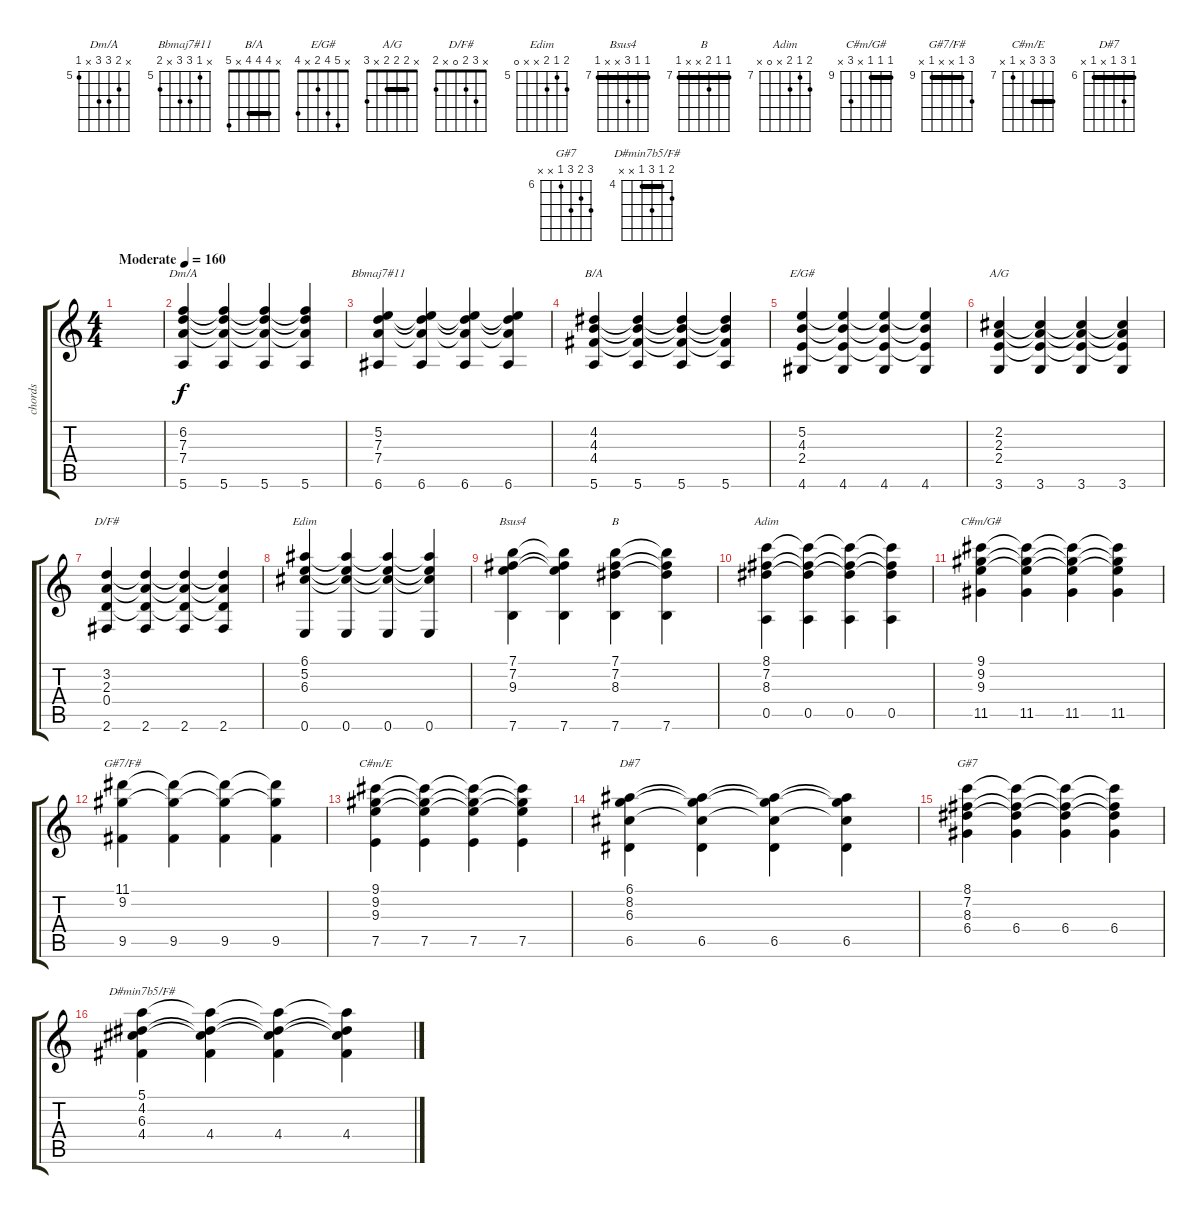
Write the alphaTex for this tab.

\track ("chords" "chords") {instrument acousticguitarsteel}
\staff {score tabs}
\tuning (E4 B3 G3 D3 A2 E2) {hide}
\chord ("Dm/A" x 6 7 7 x 5) {firstfret 5}
\chord ("Bbmaj7#11" x 5 7 7 x 6) {firstfret 5}
\chord ("B/A" x 4 4 4 x 5) {barre 4}
\chord ("E/G#" x 5 4 2 x 4)
\chord ("A/G" x 2 2 2 x 3) {barre 2}
\chord ("D/F#" x 3 2 0 x 2)
\chord ("Edim" 6 5 6 x x 0) {firstfret 5}
\chord ("Bsus4" 7 7 9 x x 7) {firstfret 7 barre 7}
\chord ("B" 7 7 8 x x 7) {firstfret 7 barre 7}
\chord ("Adim" 8 7 8 x 0 x) {firstfret 7}
\chord ("C#m/G#" 9 9 9 x 11 x) {firstfret 9 barre 9}
\chord ("G#7/F#" 11 9 x x 9 x) {firstfret 9 barre 9}
\chord ("C#m/E" 9 9 9 x 7 x) {firstfret 7 barre 9}
\chord ("D#7" 6 8 6 x 6 x) {firstfret 6 barre 6}
\chord ("G#7" 8 7 8 6 x x) {firstfret 6}
\chord ("D#min7b5/F#" 5 4 6 4 x x) {firstfret 4 barre 4}
\ts (4 4)
\tempo (160 "Moderate")
\clef g2
\ks c
|
(6.2 7.3 7.4 5.6).4{ch "Dm/A"} (6.2{t} 7.3{t} 7.4{t} 5.6).4 (6.2{t} 7.3{t} 7.4{t} 5.6).4 (6.2{t} 7.3{t} 7.4{t} 5.6).4 |
(5.2 7.3 7.4 6.6).4{ch "Bbmaj7#11"} (5.2{t} 7.3{t} 7.4{t} 6.6).4 (5.2{t} 7.3{t} 7.4{t} 6.6).4 (5.2{t} 7.3{t} 7.4{t} 6.6).4 |
(4.2 4.3 4.4 5.6).4{ch "B/A"} (4.2{t} 4.3{t} 4.4{t} 5.6).4 (4.2{t} 4.3{t} 4.4{t} 5.6).4 (4.2{t} 4.3{t} 4.4{t} 5.6).4 |
(5.2 4.3 2.4 4.6).4{ch "E/G#"} (5.2{t} 4.3{t} 2.4{t} 4.6).4 (5.2{t} 4.3{t} 2.4{t} 4.6).4 (5.2{t} 4.3{t} 2.4{t} 4.6).4 |
(2.2 2.3 2.4 3.6).4{ch "A/G"} (2.2{t} 2.3{t} 2.4{t} 3.6).4 (2.2{t} 2.3{t} 2.4{t} 3.6).4 (2.2{t} 2.3{t} 2.4{t} 3.6).4 |
(3.2 2.3 0.4 2.6).4{ch "D/F#"} (3.2{t} 2.3{t} 0.4{t} 2.6).4 (3.2{t} 2.3{t} 0.4{t} 2.6).4 (3.2{t} 2.3{t} 0.4{t} 2.6).4 |
(6.1 5.2 6.3 0.6).4{ch "Edim"} (6.1{t} 5.2{t} 6.3{t} 0.6).4 (6.1{t} 5.2{t} 6.3{t} 0.6).4 (6.1{t} 5.2{t} 6.3{t} 0.6).4 |
(7.1 7.2 9.3 7.6).4{ch "Bsus4"} (7.1{t} 7.2{t} 9.3{t} 7.6).4 (7.1 7.2 8.3 7.6).4{ch "B"} (7.1{t} 7.2{t} 8.3{t} 7.6).4 |
(8.1 7.2 8.3 0.5).4{ch "Adim"} (8.1{t} 7.2{t} 8.3{t} 0.5).4 (8.1{t} 7.2{t} 8.3{t} 0.5).4 (8.1{t} 7.2{t} 8.3{t} 0.5).4 |
(9.1 9.2 9.3 11.5).4{ch "C#m/G#"} (9.1{t} 9.2{t} 9.3{t} 11.5).4 (9.1{t} 9.2{t} 9.3{t} 11.5).4 (9.1{t} 9.2{t} 9.3{t} 11.5).4 |
(11.1 9.2 9.5).4{ch "G#7/F#"} (11.1{t} 9.2{t} 9.5).4 (11.1{t} 9.2{t} 9.5).4 (11.1{t} 9.2{t} 9.5).4 |
(9.1 9.2 9.3 7.5).4{ch "C#m/E"} (9.1{t} 9.2{t} 9.3{t} 7.5).4 (9.1{t} 9.2{t} 9.3{t} 7.5).4 (9.1{t} 9.2{t} 9.3{t} 7.5).4 |
(6.1 8.2 6.3 6.5).4{ch "D#7"} (6.1{t} 8.2{t} 6.3{t} 6.5).4 (6.1{t} 8.2{t} 6.3{t} 6.5).4 (6.1{t} 8.2{t} 6.3{t} 6.5).4 |
(8.1 7.2 8.3 6.4).4{ch "G#7"} (8.1{t} 7.2{t} 8.3{t} 6.4).4 (8.1{t} 7.2{t} 8.3{t} 6.4).4 (8.1{t} 7.2{t} 8.3{t} 6.4).4 |
(5.1 4.2 6.3 4.4).4{ch "D#min7b5/F#"} (5.1{t} 4.2{t} 6.3{t} 4.4).4 (5.1{t} 4.2{t} 6.3{t} 4.4).4 (5.1{t} 4.2{t} 6.3{t} 4.4).4
